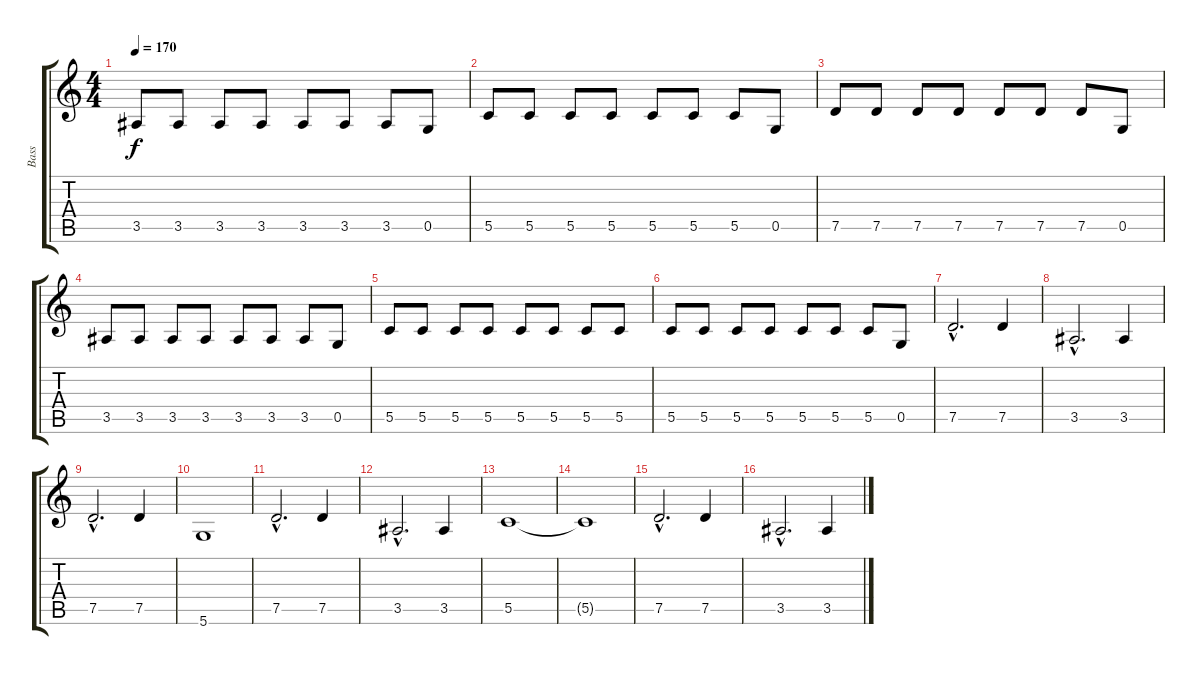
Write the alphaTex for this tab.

\track ("Bass" "Bass") {instrument electricbasspick}
\staff {score tabs}
\tuning (D4 A3 F3 C3 G2 D2) {hide}
\ts (4 4)
\tempo 170
\clef g2
\ks c
3.5.8{dy f} 3.5.8 3.5.8 3.5.8 3.5.8 3.5.8 3.5.8 0.5.8 |
5.5.8 5.5.8 5.5.8 5.5.8 5.5.8 5.5.8 5.5.8 0.5.8 |
7.5.8 7.5.8 7.5.8 7.5.8 7.5.8 7.5.8 7.5.8 0.5.8 |
3.5.8 3.5.8 3.5.8 3.5.8 3.5.8 3.5.8 3.5.8 0.5.8 |
5.5.8 5.5.8 5.5.8 5.5.8 5.5.8 5.5.8 5.5.8 5.5.8 |
5.5.8 5.5.8 5.5.8 5.5.8 5.5.8 5.5.8 5.5.8 0.5.8 |
7.5{hac}.2{d} 7.5.4 |
3.5{hac}.2{d} 3.5.4 |
7.5{hac}.2{d} 7.5.4 |
5.6.1 |
7.5{hac}.2{d} 7.5.4 |
3.5{hac}.2{d} 3.5.4 |
5.5.1 |
5.5{t}.1 |
7.5{hac}.2{d} 7.5.4 |
3.5{hac}.2{d} 3.5.4
